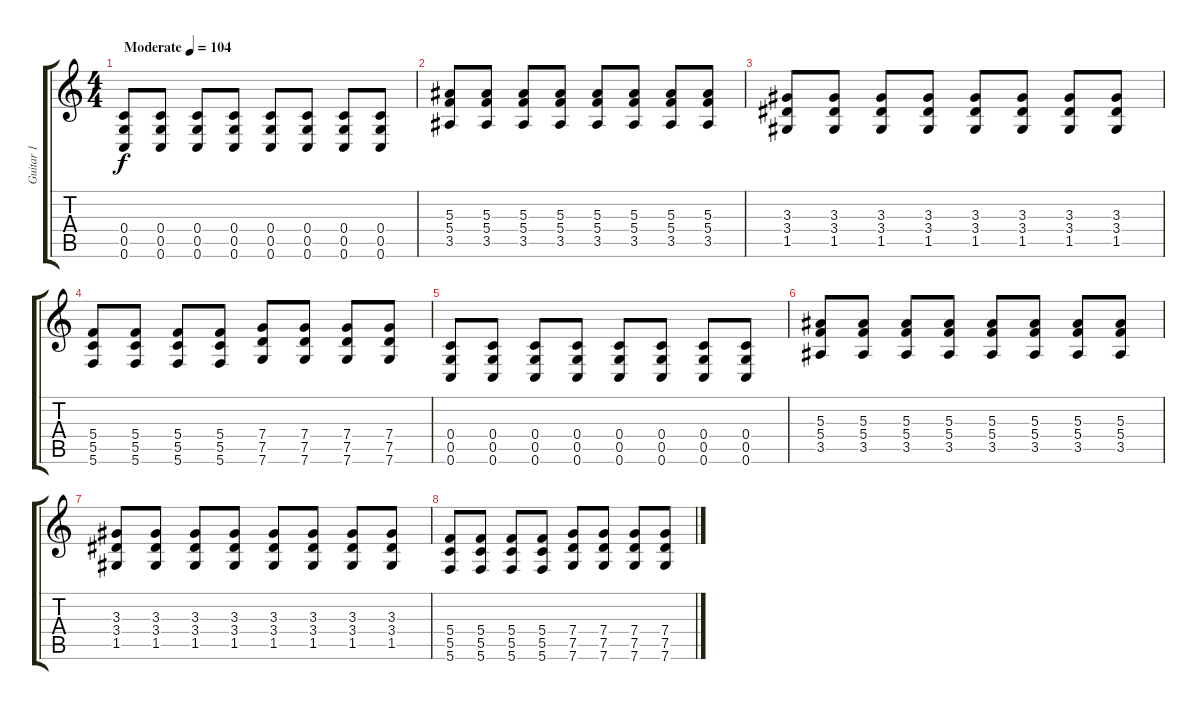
\track ("Guitar 1" "Guitar 1") {instrument distortionguitar}
\staff {score tabs}
\tuning (D4 A3 F3 C3 G2 C2) {hide}
\ts (4 4)
\tempo (104 "Moderate")
\clef g2
\ks c
(0.4 0.5 0.6).8{dy f instrument distortionguitar} (0.4 0.5 0.6).8 (0.4 0.5 0.6).8 (0.4 0.5 0.6).8 (0.4 0.5 0.6).8 (0.4 0.5 0.6).8 (0.4 0.5 0.6).8 (0.4 0.5 0.6).8 |
(5.3 5.4 3.5).8 (5.3 5.4 3.5).8 (5.3 5.4 3.5).8 (5.3 5.4 3.5).8 (5.3 5.4 3.5).8 (5.3 5.4 3.5).8 (5.3 5.4 3.5).8 (5.3 5.4 3.5).8 |
(3.3 3.4 1.5).8 (3.3 3.4 1.5).8 (3.3 3.4 1.5).8 (3.3 3.4 1.5).8 (3.3 3.4 1.5).8 (3.3 3.4 1.5).8 (3.3 3.4 1.5).8 (3.3 3.4 1.5).8 |
(5.4 5.5 5.6).8 (5.4 5.5 5.6).8 (5.4 5.5 5.6).8 (5.4 5.5 5.6).8 (7.4 7.5 7.6).8 (7.4 7.5 7.6).8 (7.4 7.5 7.6).8 (7.4 7.5 7.6).8 |
(0.4 0.5 0.6).8 (0.4 0.5 0.6).8 (0.4 0.5 0.6).8 (0.4 0.5 0.6).8 (0.4 0.5 0.6).8 (0.4 0.5 0.6).8 (0.4 0.5 0.6).8 (0.4 0.5 0.6).8 |
(5.3 5.4 3.5).8 (5.3 5.4 3.5).8 (5.3 5.4 3.5).8 (5.3 5.4 3.5).8 (5.3 5.4 3.5).8 (5.3 5.4 3.5).8 (5.3 5.4 3.5).8 (5.3 5.4 3.5).8 |
(3.3 3.4 1.5).8 (3.3 3.4 1.5).8 (3.3 3.4 1.5).8 (3.3 3.4 1.5).8 (3.3 3.4 1.5).8 (3.3 3.4 1.5).8 (3.3 3.4 1.5).8 (3.3 3.4 1.5).8 |
(5.4 5.5 5.6).8 (5.4 5.5 5.6).8 (5.4 5.5 5.6).8 (5.4 5.5 5.6).8 (7.4 7.5 7.6).8 (7.4 7.5 7.6).8 (7.4 7.5 7.6).8 (7.4 7.5 7.6).8
